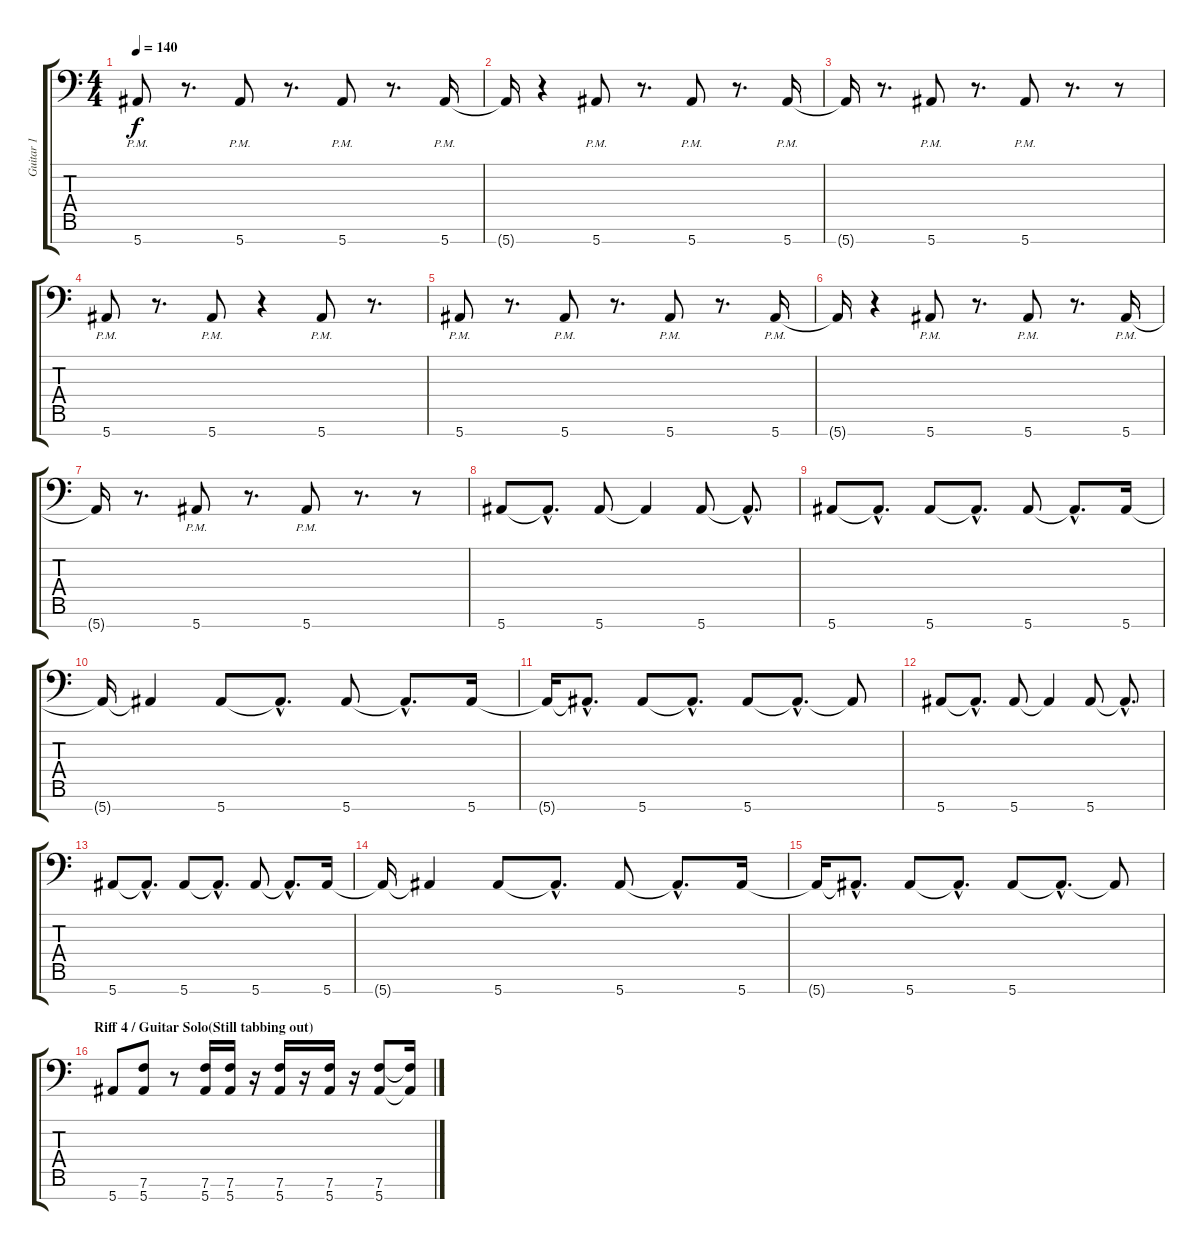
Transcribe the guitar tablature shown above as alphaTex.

\track ("Guitar 1" "Guitar 1") {instrument distortionguitar}
\staff {score tabs}
\tuning (Bb3 Gb3 Db3 Ab2 Eb2 Bb1 F1) {hide}
\ts (4 4)
\tempo 140
\clef f4
\ks c
5.7{pm}.8{dy f} r.8{d} 5.7{pm}.8 r.8{d} 5.7{pm}.8 r.8{d} 5.7{pm}.16 |
5.7{t}.16 r.4 5.7{pm}.8 r.8{d} 5.7{pm}.8 r.8{d} 5.7{pm}.16 |
5.7{t}.16 r.8{d} 5.7{pm}.8 r.8{d} 5.7{pm}.8 r.8{d} r.8 |
5.7{pm}.8 r.8{d} 5.7{pm}.8 r.4 5.7{pm}.8 r.8{d} |
5.7{pm}.8 r.8{d} 5.7{pm}.8 r.8{d} 5.7{pm}.8 r.8{d} 5.7{pm}.16 |
5.7{t}.16 r.4 5.7{pm}.8 r.8{d} 5.7{pm}.8 r.8{d} 5.7{pm}.16 |
5.7{t}.16 r.8{d} 5.7{pm}.8 r.8{d} 5.7{pm}.8 r.8{d} r.8 |
5.7.8 5.7{hac t}.8{d} 5.7.8 5.7{t}.4 5.7.8 5.7{hac t}.8{d} |
5.7.8 5.7{hac t}.8{d} 5.7.8 5.7{hac t}.8{d} 5.7.8 5.7{hac t}.8{d} 5.7.16 |
5.7{t}.16 5.7{t}.4 5.7.8 5.7{hac t}.8{d} 5.7.8 5.7{hac t}.8{d} 5.7.16 |
5.7{t}.16 5.7{hac t}.8{d} 5.7.8 5.7{hac t}.8{d} 5.7.8 5.7{hac t}.8{d} 5.7{t}.8 |
5.7.8 5.7{hac t}.8{d} 5.7.8 5.7{t}.4 5.7.8 5.7{hac t}.8{d} |
5.7.8 5.7{hac t}.8{d} 5.7.8 5.7{hac t}.8{d} 5.7.8 5.7{hac t}.8{d} 5.7.16 |
5.7{t}.16 5.7{t}.4 5.7.8 5.7{hac t}.8{d} 5.7.8 5.7{hac t}.8{d} 5.7.16 |
5.7{t}.16 5.7{hac t}.8{d} 5.7.8 5.7{hac t}.8{d} 5.7.8 5.7{hac t}.8{d} 5.7{t}.8 |
\section ("" "Riff 4 / Guitar Solo(Still tabbing out)")
5.7.8 (7.6 5.7).8 r.8 (7.6 5.7).16 (7.6 5.7).16 r.16 (7.6 5.7).16 r.16 (7.6 5.7).16 r.16 (7.6 5.7).8 (7.6{t} 5.7{t}).16
